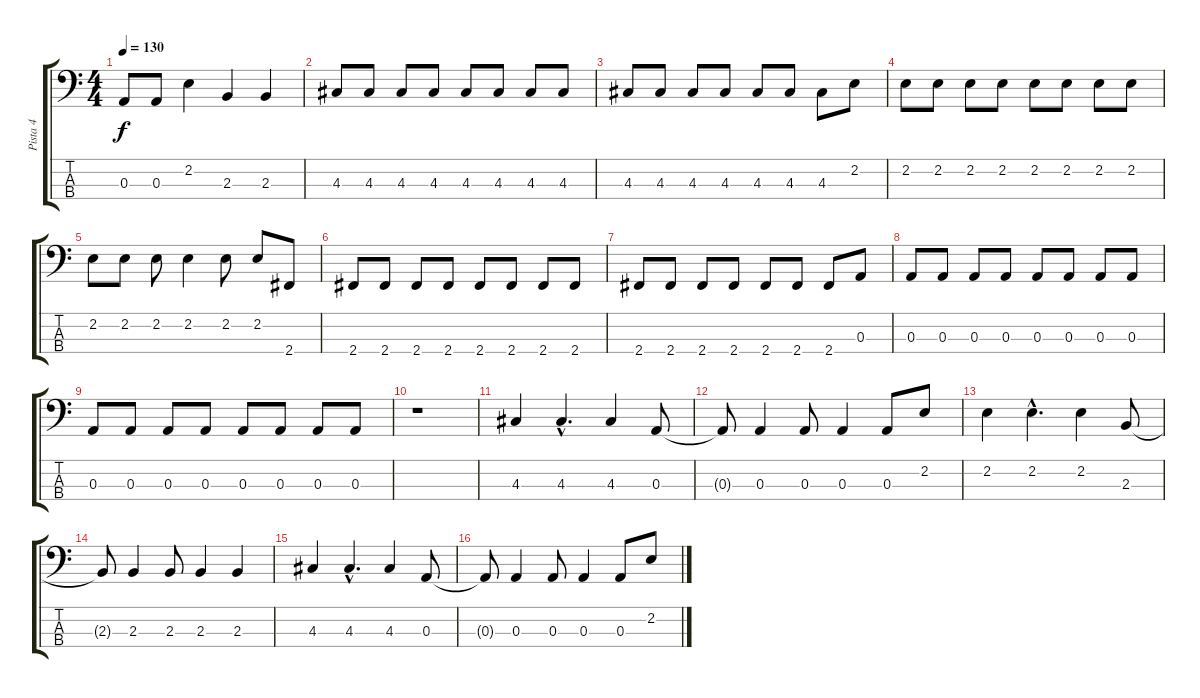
\track ("Pista 4" "Pista 4") {instrument electricbassfinger}
\staff {score tabs}
\tuning (G2 D2 A1 E1) {hide}
\ts (4 4)
\tempo 130
\clef f4
\ks c
0.3{t}.8{dy f} 0.3.8 2.2.4 2.3.4 2.3.4 |
4.3.8 4.3.8 4.3.8 4.3.8 4.3.8 4.3.8 4.3.8 4.3.8 |
4.3.8 4.3.8 4.3.8 4.3.8 4.3.8 4.3.8 4.3.8 2.2.8 |
2.2.8 2.2.8 2.2.8 2.2.8 2.2.8 2.2.8 2.2.8 2.2.8 |
2.2.8 2.2.8 2.2.8 2.2.4 2.2.8 2.2.8 2.4.8 |
2.4.8 2.4.8 2.4.8 2.4.8 2.4.8 2.4.8 2.4.8 2.4.8 |
2.4.8 2.4.8 2.4.8 2.4.8 2.4.8 2.4.8 2.4.8 0.3.8 |
0.3.8 0.3.8 0.3.8 0.3.8 0.3.8 0.3.8 0.3.8 0.3.8 |
0.3.8 0.3.8 0.3.8 0.3.8 0.3.8 0.3.8 0.3.8 0.3.8 |
r.1 |
4.3.4 4.3{hac}.4{d} 4.3.4 0.3.8 |
0.3{t}.8 0.3.4 0.3.8 0.3.4 0.3.8 2.2.8 |
2.2.4 2.2{hac}.4{d} 2.2.4 2.3.8 |
2.3{t}.8 2.3.4 2.3.8 2.3.4 2.3.4 |
4.3.4 4.3{hac}.4{d} 4.3.4 0.3.8 |
0.3{t}.8 0.3.4 0.3.8 0.3.4 0.3.8 2.2.8
